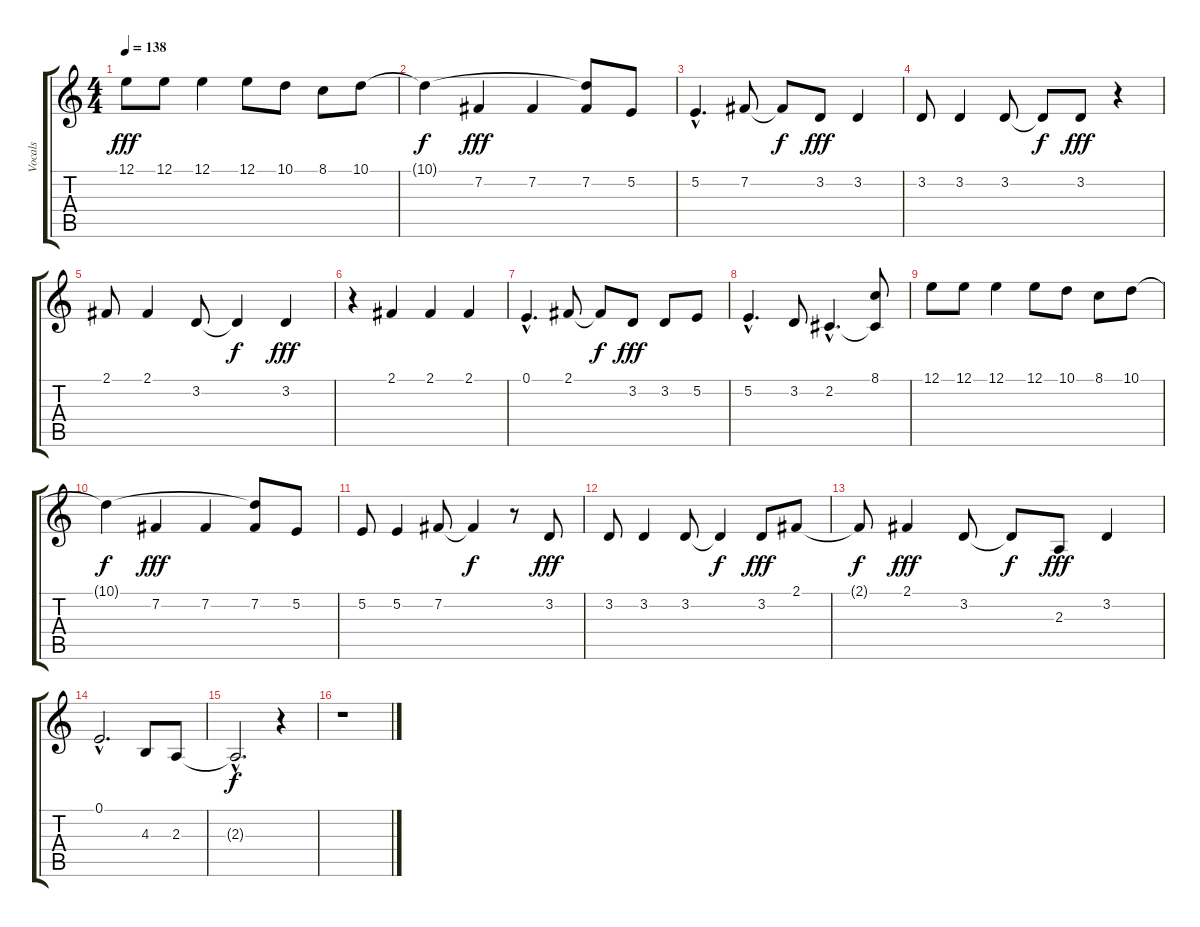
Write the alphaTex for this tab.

\track ("Vocals" "Vocals") {instrument lead6voice}
\staff {score tabs}
\tuning (E4 B3 G3 D3 A2 E2) {hide}
\ts (4 4)
\tempo 138
\clef g2
\ks c
12.1.8{dy fff} 12.1.8 12.1.4 12.1.8 10.1.8 8.1.8 10.1.8 |
10.1{t}.4{dy f} 7.2.4{dy fff} 7.2.4 (10.1{t} 7.2).8 5.2.8 |
5.2{hac}.4{d} 7.2.8 7.2{t}.8{dy f} 3.2.8{dy fff} 3.2.4 |
3.2.8 3.2.4 3.2.8 3.2{t}.8{dy f} 3.2.8{dy fff} r.4 |
2.1.8 2.1.4 3.2.8 3.2{t}.4{dy f} 3.2.4{dy fff} |
r.4 2.1.4 2.1.4 2.1.4 |
0.1{hac}.4{d} 2.1.8 2.1{t}.8{dy f} 3.2.8{dy fff} 3.2.8 5.2.8 |
5.2{hac}.4{d} 3.2.8 2.2{hac}.4{d} (8.1 2.2{t}).8 |
12.1.8 12.1.8 12.1.4 12.1.8 10.1.8 8.1.8 10.1.8 |
10.1{t}.4{dy f} 7.2.4{dy fff} 7.2.4 (10.1{t} 7.2).8 5.2.8 |
5.2.8 5.2.4 7.2.8 7.2{t}.4{dy f} r.8 3.2.8{dy fff} |
3.2.8 3.2.4 3.2.8 3.2{t}.4{dy f} 3.2.8{dy fff} 2.1.8 |
2.1{t}.8{dy f} 2.1.4{dy fff} 3.2.8 3.2{t}.8{dy f} 2.3.8{dy fff} 3.2.4 |
0.1{hac}.2{d} 4.3.8 2.3.8 |
2.3{hac t}.2{d dy f} r.4 |
r.1
